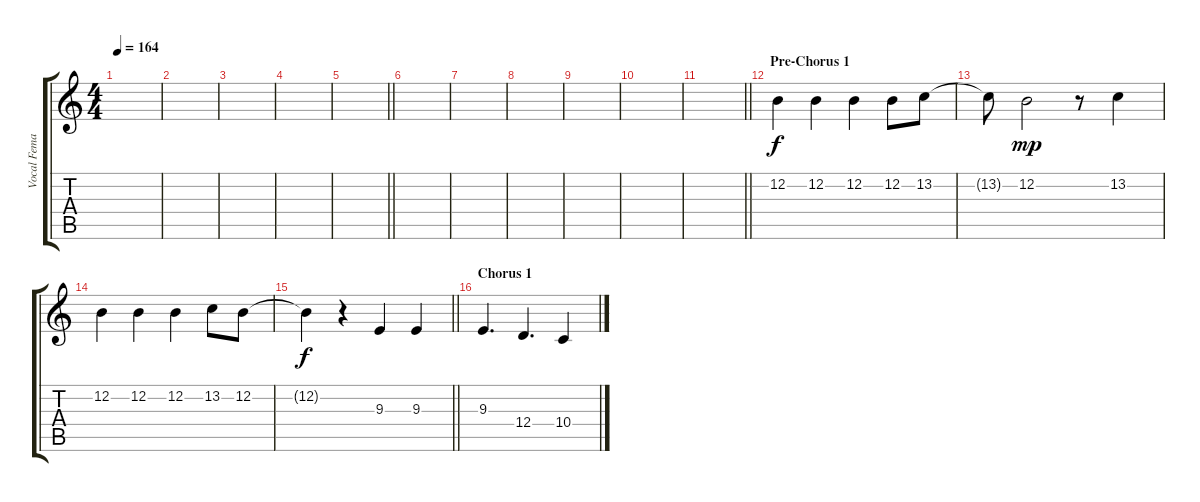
\track ("Vocal Female" "Vocal Fema") {instrument lead1square}
\staff {score tabs}
\tuning (E4 B3 G3 D3 A2 E2) {hide}
\ts (4 4)
\tempo 164
\clef g2
\ks c
|
|
|
|
\barLineRight lightlight
|
|
|
|
|
|
\barLineRight lightlight
|
\section ("" "Pre-Chorus 1")
12.2.4 12.2.4 12.2.4 12.2.8 13.2.8 |
13.2{t}.8{dy f} 12.2.2{dy mp} r.8 13.2.4 |
12.2.4 12.2.4 12.2.4 13.2.8 12.2.8 |
\barLineRight lightlight
12.2{t}.4{dy f} r.4 9.3.4 9.3.4 |
\section ("" "Chorus 1")
9.3.4{d} 12.4.4{d} 10.4.4
